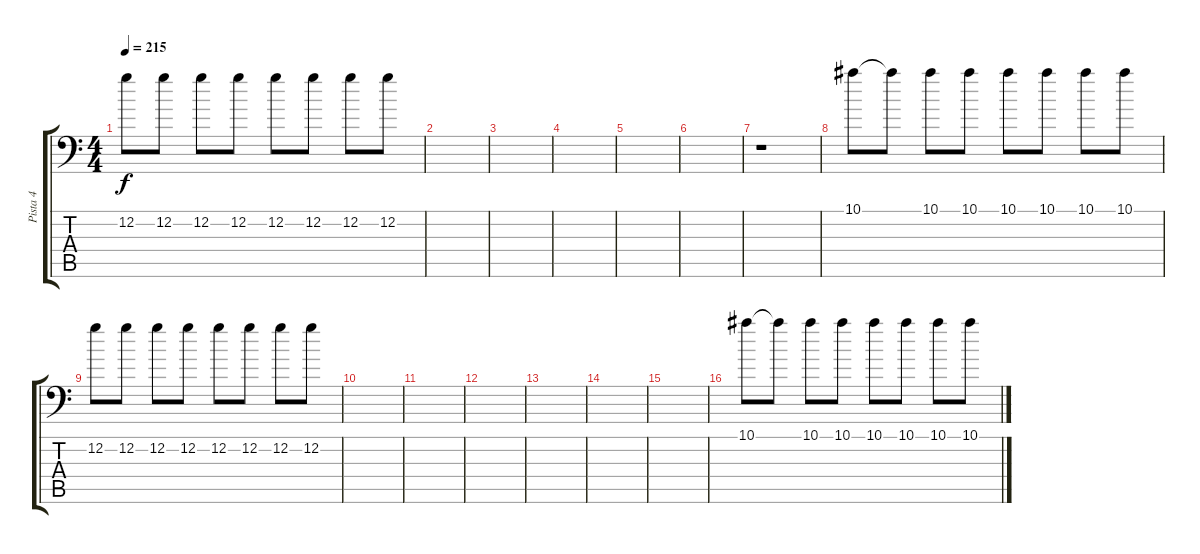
\track ("Pista 4" "Pista 4") {instrument distortionguitar}
\staff {score tabs}
\tuning (C4 G3 Eb3 Bb2 F2 Bb1) {hide}
\ts (4 4)
\tempo 215
\clef f4
\ks c
12.2.8{dy f} 12.2.8 12.2.8 12.2.8 12.2.8 12.2.8 12.2.8 12.2.8 |
|
|
|
|
|
r.1{volume 10 balance 0} |
10.1.8 10.1{t}.8 10.1.8 10.1.8 10.1.8 10.1.8 10.1.8 10.1.8 |
12.2.8 12.2.8 12.2.8 12.2.8 12.2.8 12.2.8 12.2.8 12.2.8 |
|
|
|
|
|
|
10.1.8{volume 10 balance 0} 10.1{t}.8 10.1.8 10.1.8 10.1.8 10.1.8 10.1.8 10.1.8
